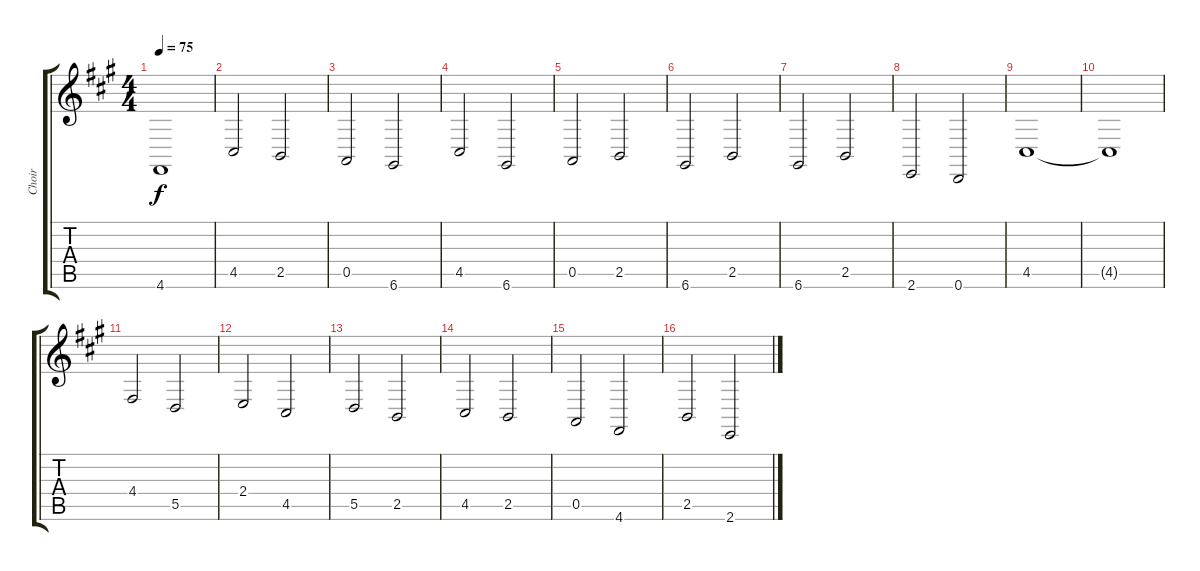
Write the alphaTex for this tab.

\track ("Choir" "Choir") {instrument choiraahs}
\staff {score tabs}
\tuning (E4 B3 G3 D3 A2 D2) {hide}
\ts (4 4)
\tempo 75
\clef g2
\ks f#minor
4.6.1{dy f} |
4.5.2 2.5.2 |
0.5.2 6.6.2 |
4.5.2 6.6.2 |
0.5.2 2.5.2 |
6.6.2 2.5.2 |
6.6.2 2.5.2 |
2.6.2 0.6.2 |
4.5.1 |
4.5{t}.1 |
4.4.2 5.5.2 |
2.4.2 4.5.2 |
5.5.2 2.5.2 |
4.5.2 2.5.2 |
0.5.2 4.6.2 |
2.5.2 2.6.2
